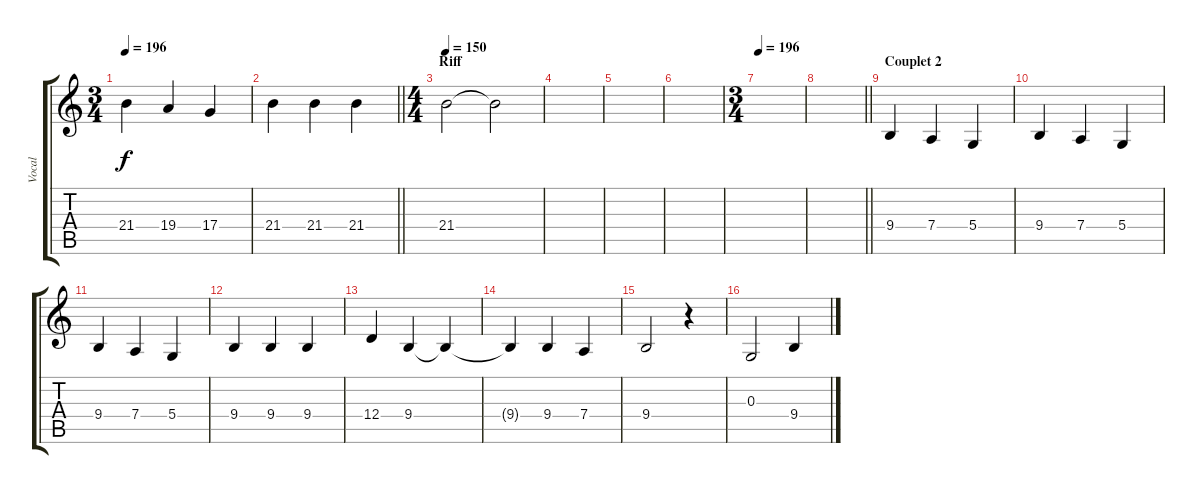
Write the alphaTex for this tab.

\track ("Vocal" "Vocal") {instrument lead1square}
\staff {score tabs}
\tuning (E4 B3 G3 D3 A2 E2) {hide}
\ts (3 4)
\tempo 196
\clef g2
\ks c
21.4.4{dy f} 19.4.4 17.4.4 |
\barLineRight lightlight
21.4.4 21.4.4 21.4.4 |
\ts (4 4)
\section ("" "Riff")
\tempo 150
21.4.2 21.4{t}.2 |
|
|
|
\ts (3 4)
\tempo 196
|
\barLineRight lightlight
|
\section ("" "Couplet 2")
9.4.4 7.4.4 5.4.4 |
9.4.4 7.4.4 5.4.4 |
9.4.4 7.4.4 5.4.4 |
9.4.4 9.4.4 9.4.4 |
12.4.4 9.4.4 9.4{t}.4 |
9.4{t}.4 9.4.4 7.4.4 |
9.4.2 r.4 |
0.3.2 9.4.4
